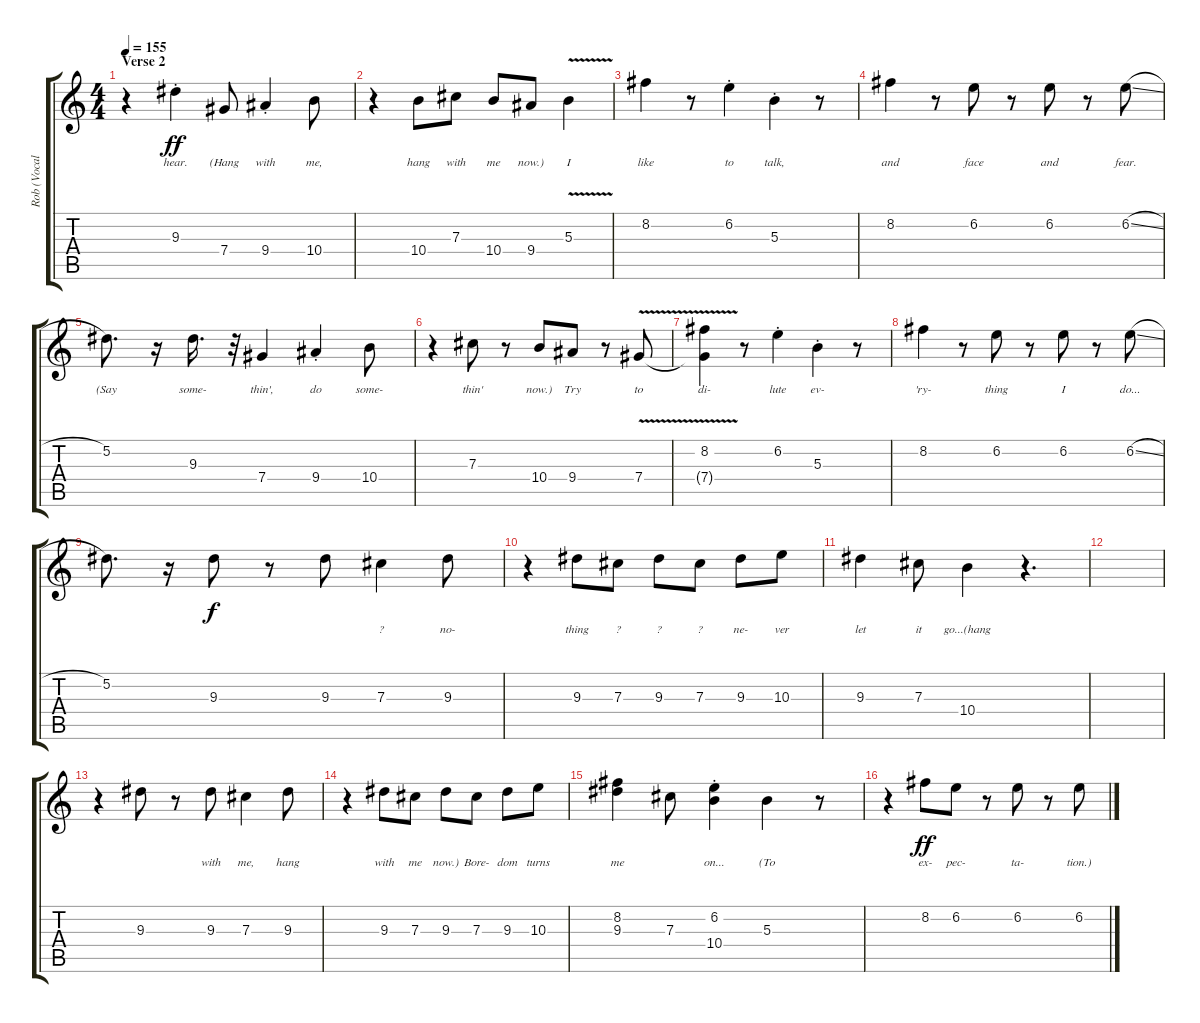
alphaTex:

\track ("Rob (Vocals)" "Rob (Vocal") {instrument distortionguitar}
\staff {score tabs}
\tuning (Eb4 Bb3 Gb3 Db3 Ab2 Db2) {hide}
\ts (4 4)
\section ("" "Verse 2")
\tempo 155
\clef g2
\ks c
r.4{dy fff} 9.3{st}.4{lyrics (0 "hear.") lyrics (1 "") lyrics (2 "") lyrics (3 "") lyrics (4 "") dy ff} 7.4.8{lyrics (0 "(Hang") lyrics (1 "") lyrics (2 "") lyrics (3 "") lyrics (4 "")} 9.4{st}.4{lyrics (0 "with") lyrics (1 "") lyrics (2 "") lyrics (3 "") lyrics (4 "")} 10.4.8{lyrics (0 "me,") lyrics (1 "") lyrics (2 "") lyrics (3 "") lyrics (4 "")} |
r.4 10.4.8{lyrics (0 "hang") lyrics (1 "") lyrics (2 "") lyrics (3 "") lyrics (4 "")} 7.3.8{lyrics (0 "with") lyrics (1 "") lyrics (2 "") lyrics (3 "") lyrics (4 "")} 10.4.8{lyrics (0 "me") lyrics (1 "") lyrics (2 "") lyrics (3 "") lyrics (4 "")} 9.4.8{lyrics (0 "now.)") lyrics (1 "") lyrics (2 "") lyrics (3 "") lyrics (4 "")} 5.3{v}.4{lyrics (0 "I") lyrics (1 "") lyrics (2 "") lyrics (3 "") lyrics (4 "")} |
8.2.4{lyrics (0 "like") lyrics (1 "") lyrics (2 "") lyrics (3 "") lyrics (4 "")} r.8 6.2{st}.4{lyrics (0 "to") lyrics (1 "") lyrics (2 "") lyrics (3 "") lyrics (4 "")} 5.3{st}.4{lyrics (0 "talk,") lyrics (1 "") lyrics (2 "") lyrics (3 "") lyrics (4 "")} r.8 |
8.2.4{lyrics (0 "and") lyrics (1 "") lyrics (2 "") lyrics (3 "") lyrics (4 "")} r.8 6.2.8{lyrics (0 "face") lyrics (1 "") lyrics (2 "") lyrics (3 "") lyrics (4 "")} r.8 6.2.8{lyrics (0 "and") lyrics (1 "") lyrics (2 "") lyrics (3 "") lyrics (4 "")} r.8 6.2{sl}.8{lyrics (0 "fear.") lyrics (1 "") lyrics (2 "") lyrics (3 "") lyrics (4 "")} |
5.2.8{d lyrics (0 "(Say") lyrics (1 "") lyrics (2 "") lyrics (3 "") lyrics (4 "")} r.16 9.3.16{d lyrics (0 "some-") lyrics (1 "") lyrics (2 "") lyrics (3 "") lyrics (4 "")} r.32 7.4.4{lyrics (0 "thin',") lyrics (1 "") lyrics (2 "") lyrics (3 "") lyrics (4 "")} 9.4{st}.4{lyrics (0 "do") lyrics (1 "") lyrics (2 "") lyrics (3 "") lyrics (4 "")} 10.4.8{lyrics (0 "some-") lyrics (1 "") lyrics (2 "") lyrics (3 "") lyrics (4 "")} |
r.4 7.3.8{lyrics (0 "thin'") lyrics (1 "") lyrics (2 "") lyrics (3 "") lyrics (4 "")} r.8 10.4.8{lyrics (0 "now.)") lyrics (1 "") lyrics (2 "") lyrics (3 "") lyrics (4 "")} 9.4.8{lyrics (0 "Try") lyrics (1 "") lyrics (2 "") lyrics (3 "") lyrics (4 "")} r.8 7.4{v}.8{lyrics (0 "to") lyrics (1 "") lyrics (2 "") lyrics (3 "") lyrics (4 "")} |
(8.2 7.4{t}).4{lyrics (0 "di-") lyrics (1 "") lyrics (2 "") lyrics (3 "") lyrics (4 "")} r.8 6.2{st}.4{lyrics (0 "lute") lyrics (1 "") lyrics (2 "") lyrics (3 "") lyrics (4 "")} 5.3{st}.4{lyrics (0 "ev-") lyrics (1 "") lyrics (2 "") lyrics (3 "") lyrics (4 "")} r.8 |
8.2.4{lyrics (0 "'ry-") lyrics (1 "") lyrics (2 "") lyrics (3 "") lyrics (4 "")} r.8 6.2.8{lyrics (0 "thing") lyrics (1 "") lyrics (2 "") lyrics (3 "") lyrics (4 "")} r.8 6.2.8{lyrics (0 "I") lyrics (1 "") lyrics (2 "") lyrics (3 "") lyrics (4 "")} r.8 6.2{sl}.8{lyrics (0 "do...") lyrics (1 "") lyrics (2 "") lyrics (3 "") lyrics (4 "")} |
5.2.8{d lyrics (0 "") lyrics (1 "") lyrics (2 "") lyrics (3 "") lyrics (4 "")} r.16 9.3.8{lyrics (0 "") lyrics (1 "") lyrics (2 "") lyrics (3 "") lyrics (4 "") dy f} r.8 9.3.8{lyrics (0 "") lyrics (1 "") lyrics (2 "") lyrics (3 "") lyrics (4 "")} 7.3.4{lyrics (0 "?") lyrics (1 "") lyrics (2 "") lyrics (3 "") lyrics (4 "")} 9.3.8{lyrics (0 "no-") lyrics (1 "") lyrics (2 "") lyrics (3 "") lyrics (4 "")} |
r.4 9.3.8{lyrics (0 "thing") lyrics (1 "") lyrics (2 "") lyrics (3 "") lyrics (4 "")} 7.3.8{lyrics (0 "?") lyrics (1 "") lyrics (2 "") lyrics (3 "") lyrics (4 "")} 9.3.8{lyrics (0 "?") lyrics (1 "") lyrics (2 "") lyrics (3 "") lyrics (4 "")} 7.3.8{lyrics (0 "?") lyrics (1 "") lyrics (2 "") lyrics (3 "") lyrics (4 "")} 9.3.8{lyrics (0 "ne-") lyrics (1 "") lyrics (2 "") lyrics (3 "") lyrics (4 "")} 10.3.8{lyrics (0 "ver") lyrics (1 "") lyrics (2 "") lyrics (3 "") lyrics (4 "")} |
9.3.4{lyrics (0 "let") lyrics (1 "") lyrics (2 "") lyrics (3 "") lyrics (4 "")} 7.3.8{lyrics (0 "it") lyrics (1 "") lyrics (2 "") lyrics (3 "") lyrics (4 "")} 10.4.4{lyrics (0 "go...(hang") lyrics (1 "") lyrics (2 "") lyrics (3 "") lyrics (4 "")} r.4{d} |
|
r.4 9.3.8{lyrics (0 "") lyrics (1 "") lyrics (2 "") lyrics (3 "") lyrics (4 "")} r.8 9.3.8{lyrics (0 "with") lyrics (1 "") lyrics (2 "") lyrics (3 "") lyrics (4 "")} 7.3.4{lyrics (0 "me,") lyrics (1 "") lyrics (2 "") lyrics (3 "") lyrics (4 "")} 9.3.8{lyrics (0 "hang") lyrics (1 "") lyrics (2 "") lyrics (3 "") lyrics (4 "")} |
r.4 9.3.8{lyrics (0 "with") lyrics (1 "") lyrics (2 "") lyrics (3 "") lyrics (4 "")} 7.3.8{lyrics (0 "me") lyrics (1 "") lyrics (2 "") lyrics (3 "") lyrics (4 "")} 9.3.8{lyrics (0 "now.)") lyrics (1 "") lyrics (2 "") lyrics (3 "") lyrics (4 "")} 7.3.8{lyrics (0 "Bore-") lyrics (1 "") lyrics (2 "") lyrics (3 "") lyrics (4 "")} 9.3.8{lyrics (0 "dom") lyrics (1 "") lyrics (2 "") lyrics (3 "") lyrics (4 "")} 10.3.8{lyrics (0 "turns") lyrics (1 "") lyrics (2 "") lyrics (3 "") lyrics (4 "")} |
(8.2 9.3).4{lyrics (0 "me") lyrics (1 "") lyrics (2 "") lyrics (3 "") lyrics (4 "")} 7.3.8{lyrics (0 "") lyrics (1 "") lyrics (2 "") lyrics (3 "") lyrics (4 "")} (6.2{st} 10.4).4{lyrics (0 "on...") lyrics (1 "") lyrics (2 "") lyrics (3 "") lyrics (4 "")} 5.3.4{lyrics (0 "(To") lyrics (1 "") lyrics (2 "") lyrics (3 "") lyrics (4 "")} r.8 |
r.4 8.2.8{lyrics (0 "ex-") lyrics (1 "") lyrics (2 "") lyrics (3 "") lyrics (4 "") dy ff} 6.2.8{lyrics (0 "pec-") lyrics (1 "") lyrics (2 "") lyrics (3 "") lyrics (4 "")} r.8 6.2.8{lyrics (0 "ta-") lyrics (1 "") lyrics (2 "") lyrics (3 "") lyrics (4 "")} r.8 6.2{sl}.8{lyrics (0 "tion.)") lyrics (1 "") lyrics (2 "") lyrics (3 "") lyrics (4 "")}
